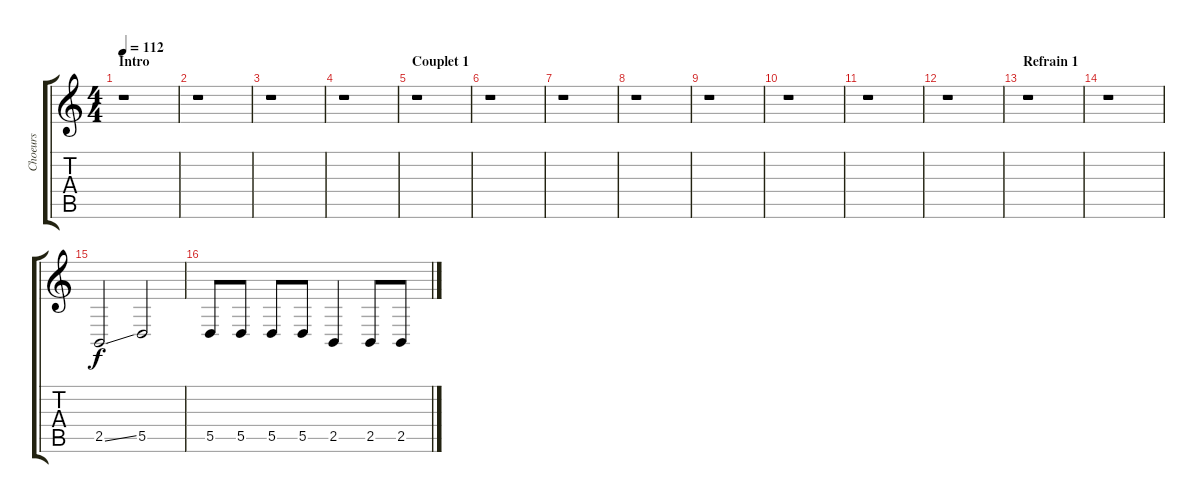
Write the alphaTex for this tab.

\track ("Choeurs" "Choeurs") {instrument bassoon}
\staff {score tabs}
\tuning (E4 B3 G3 D3 A2 E2) {hide}
\ts (4 4)
\section ("" "Intro")
\tempo 112
\clef g2
\ks c
r.1{dy f instrument bassoon} |
r.1 |
r.1 |
r.1 |
\section ("" "Couplet 1")
r.1 |
r.1 |
r.1 |
r.1 |
r.1 |
r.1 |
r.1 |
r.1 |
\section ("" "Refrain 1")
r.1 |
r.1 |
2.5{ss}.2 5.5.2 |
5.5.8 5.5.8 5.5.8 5.5.8 2.5.4 2.5.8 2.5.8
